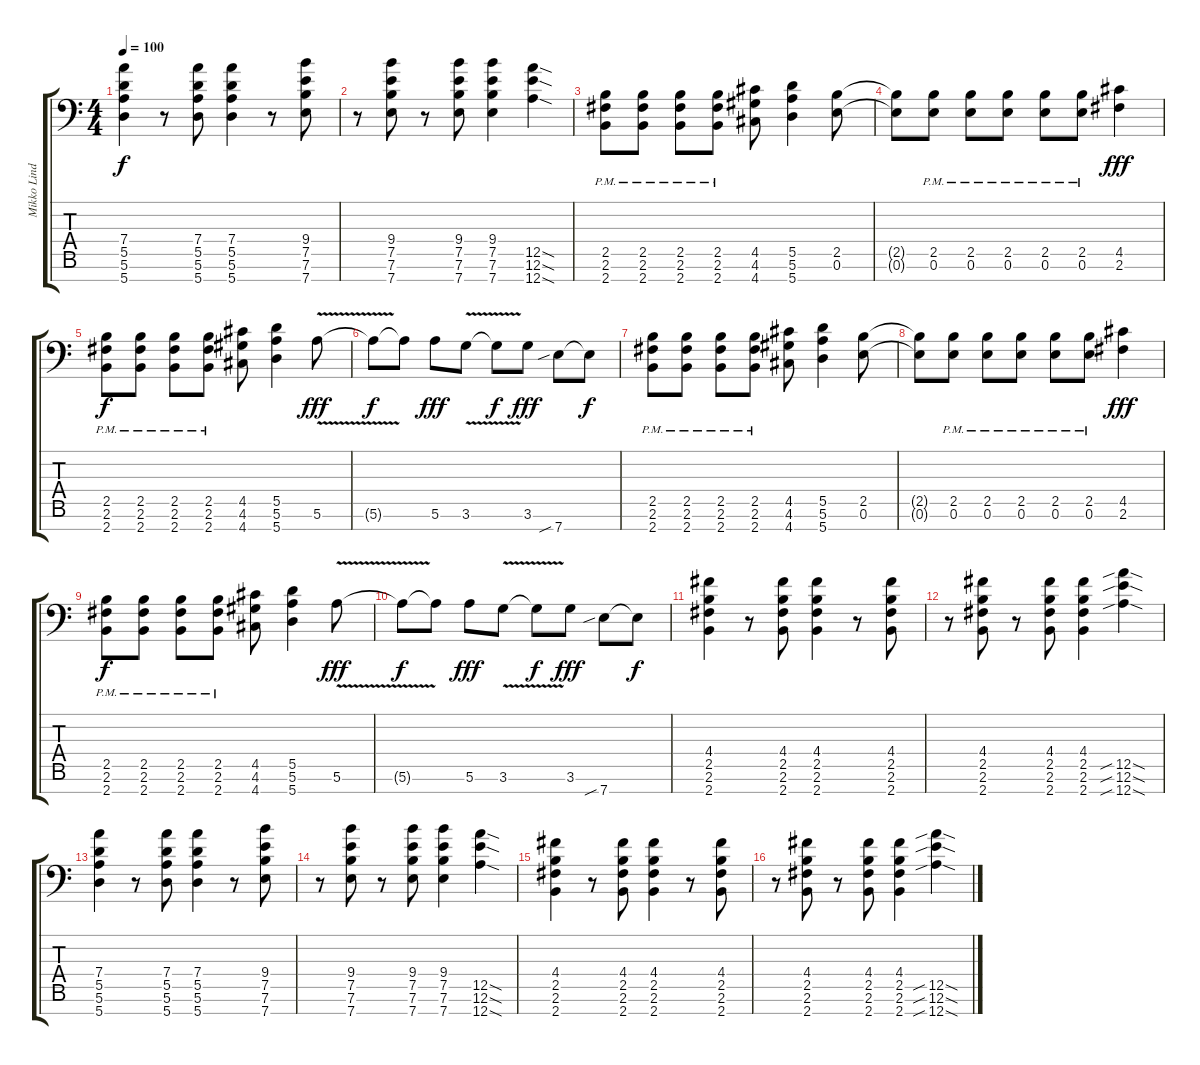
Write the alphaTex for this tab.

\track ("Mikko Lindström" "Mikko Lind") {instrument acousticguitarsteel}
\staff {score tabs}
\tuning (E4 B3 G3 D3 A2 E2 A1) {hide}
\ts (4 4)
\tempo 100
\clef f4
\ks c
(7.4 5.5 5.6 5.7).4{dy f} r.8 (7.4 5.5 5.6 5.7).8 (7.4 5.5 5.6 5.7).4 r.8 (9.4 7.5 7.6 7.7).8 |
r.8 (9.4 7.5 7.6 7.7).8 r.8 (9.4 7.5 7.6 7.7).8 (9.4 7.5 7.6 7.7).4 (12.5{sod} 12.6{sod} 12.7{sod}).4 |
(2.5{pm} 2.6{pm} 2.7{pm}).8 (2.5{pm} 2.6{pm} 2.7{pm}).8 (2.5{pm} 2.6{pm} 2.7{pm}).8 (2.5{pm} 2.6{pm} 2.7{pm}).8 (4.5 4.6 4.7).8 (5.5 5.6 5.7).4 (2.5 0.6).8 |
(2.5{t} 0.6{t}).8 (2.5{pm} 0.6{pm}).8 (2.5{pm} 0.6{pm}).8 (2.5{pm} 0.6{pm}).8 (2.5{pm} 0.6{pm}).8 (2.5{pm} 0.6{pm}).8 (4.5 2.6).4{dy fff} |
(2.5{pm} 2.6{pm} 2.7{pm}).8{dy f} (2.5{pm} 2.6{pm} 2.7{pm}).8 (2.5{pm} 2.6{pm} 2.7{pm}).8 (2.5{pm} 2.6{pm} 2.7{pm}).8 (4.5 4.6 4.7).8 (5.5 5.6 5.7).4 5.6{v}.8{dy fff} |
5.6{t}.8{dy f} 5.6{t}.8 5.6.8{dy fff} 3.6{v}.8 3.6{t}.8{dy f} 3.6.8{dy fff} 7.7{sib}.8 7.7{t}.8{dy f} |
(2.5{pm} 2.6{pm} 2.7{pm}).8 (2.5{pm} 2.6{pm} 2.7{pm}).8 (2.5{pm} 2.6{pm} 2.7{pm}).8 (2.5{pm} 2.6{pm} 2.7{pm}).8 (4.5 4.6 4.7).8 (5.5 5.6 5.7).4 (2.5 0.6).8 |
(2.5{t} 0.6{t}).8 (2.5{pm} 0.6{pm}).8 (2.5{pm} 0.6{pm}).8 (2.5{pm} 0.6{pm}).8 (2.5{pm} 0.6{pm}).8 (2.5{pm} 0.6{pm}).8 (4.5 2.6).4{dy fff} |
(2.5{pm} 2.6{pm} 2.7{pm}).8{dy f} (2.5{pm} 2.6{pm} 2.7{pm}).8 (2.5{pm} 2.6{pm} 2.7{pm}).8 (2.5{pm} 2.6{pm} 2.7{pm}).8 (4.5 4.6 4.7).8 (5.5 5.6 5.7).4 5.6{v}.8{dy fff} |
5.6{t}.8{dy f} 5.6{t}.8 5.6.8{dy fff} 3.6{v}.8 3.6{t}.8{dy f} 3.6.8{dy fff} 7.7{sib}.8 7.7{t}.8{dy f} |
(4.4 2.5 2.6 2.7).4 r.8 (4.4 2.5 2.6 2.7).8 (4.4 2.5 2.6 2.7).4 r.8 (4.4 2.5 2.6 2.7).8 |
r.8 (4.4 2.5 2.6 2.7).8 r.8 (4.4 2.5 2.6 2.7).8 (4.4 2.5 2.6 2.7).4 (12.5{sib sod} 12.6{sib sod} 12.7{sib sod}).4 |
(7.4 5.5 5.6 5.7).4 r.8 (7.4 5.5 5.6 5.7).8 (7.4 5.5 5.6 5.7).4 r.8 (9.4 7.5 7.6 7.7).8 |
r.8 (9.4 7.5 7.6 7.7).8 r.8 (9.4 7.5 7.6 7.7).8 (9.4 7.5 7.6 7.7).4 (12.5{sod} 12.6{sod} 12.7{sod}).4 |
(4.4 2.5 2.6 2.7).4 r.8 (4.4 2.5 2.6 2.7).8 (4.4 2.5 2.6 2.7).4 r.8 (4.4 2.5 2.6 2.7).8 |
r.8 (4.4 2.5 2.6 2.7).8 r.8 (4.4 2.5 2.6 2.7).8 (4.4 2.5 2.6 2.7).4 (12.5{sib sod} 12.6{sib sod} 12.7{sib sod}).4
